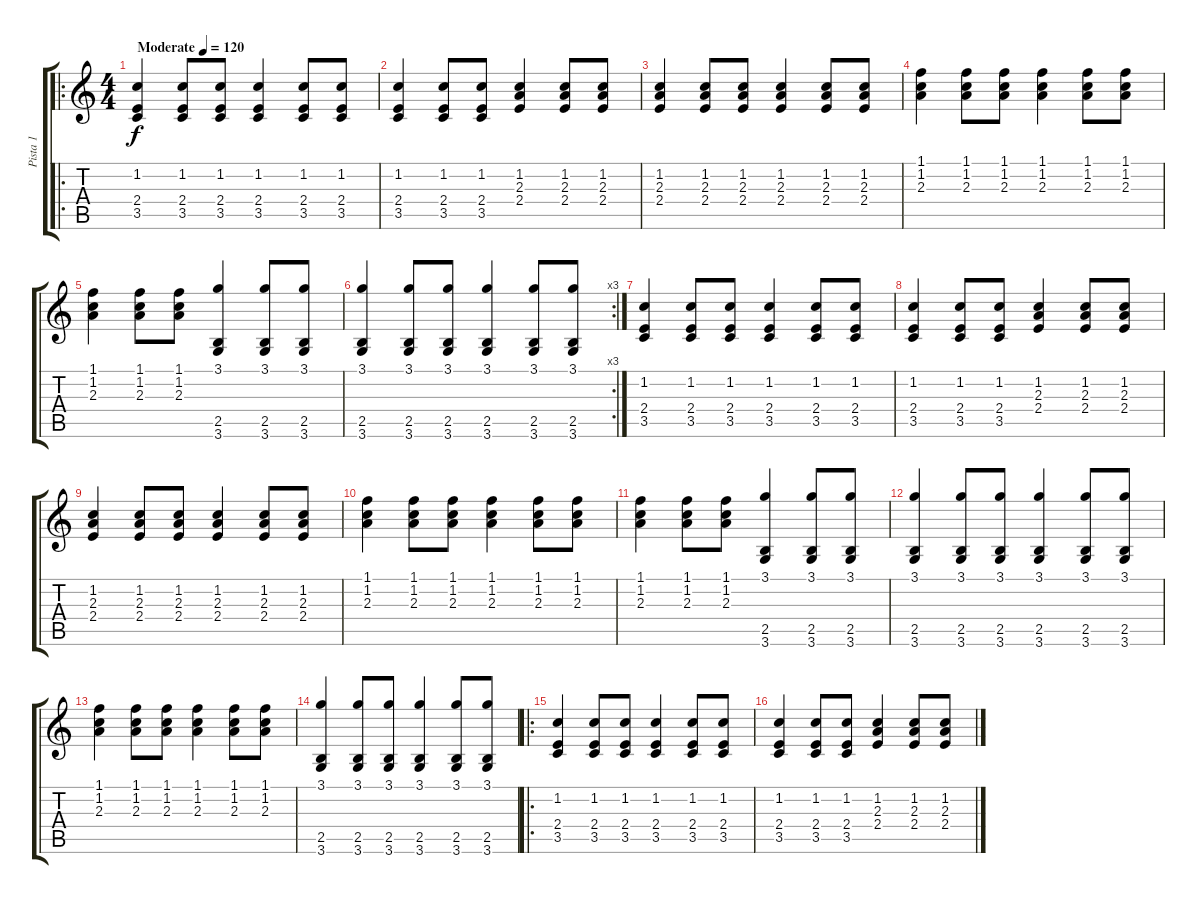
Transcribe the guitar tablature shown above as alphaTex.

\track ("Pista 1" "Pista 1") {instrument acousticguitarsteel}
\staff {score tabs}
\tuning (E4 B3 G3 D3 A2 E2) {hide}
\ro
\ts (4 4)
\tempo (120 "Moderate")
\clef g2
\ks c
(1.2 2.4 3.5).4{dy f instrument acousticguitarsteel} (1.2 2.4 3.5).8 (1.2 2.4 3.5).8 (1.2 2.4 3.5).4 (1.2 2.4 3.5).8 (1.2 2.4 3.5).8 |
(1.2 2.4 3.5).4 (1.2 2.4 3.5).8 (1.2 2.4 3.5).8 (1.2 2.3 2.4).4 (1.2 2.3 2.4).8 (1.2 2.3 2.4).8 |
(1.2 2.3 2.4).4 (1.2 2.3 2.4).8 (1.2 2.3 2.4).8 (1.2 2.3 2.4).4 (1.2 2.3 2.4).8 (1.2 2.3 2.4).8 |
(1.1 1.2 2.3).4 (1.1 1.2 2.3).8 (1.1 1.2 2.3).8 (1.1 1.2 2.3).4 (1.1 1.2 2.3).8 (1.1 1.2 2.3).8 |
(1.1 1.2 2.3).4 (1.1 1.2 2.3).8 (1.1 1.2 2.3).8 (3.1 2.5 3.6).4 (3.1 2.5 3.6).8 (3.1 2.5 3.6).8 |
\rc 3
(3.1 2.5 3.6).4 (3.1 2.5 3.6).8 (3.1 2.5 3.6).8 (3.1 2.5 3.6).4 (3.1 2.5 3.6).8 (3.1 2.5 3.6).8 |
(1.2 2.4 3.5).4 (1.2 2.4 3.5).8 (1.2 2.4 3.5).8 (1.2 2.4 3.5).4 (1.2 2.4 3.5).8 (1.2 2.4 3.5).8 |
(1.2 2.4 3.5).4 (1.2 2.4 3.5).8 (1.2 2.4 3.5).8 (1.2 2.3 2.4).4 (1.2 2.3 2.4).8 (1.2 2.3 2.4).8 |
(1.2 2.3 2.4).4 (1.2 2.3 2.4).8 (1.2 2.3 2.4).8 (1.2 2.3 2.4).4 (1.2 2.3 2.4).8 (1.2 2.3 2.4).8 |
(1.1 1.2 2.3).4 (1.1 1.2 2.3).8 (1.1 1.2 2.3).8 (1.1 1.2 2.3).4 (1.1 1.2 2.3).8 (1.1 1.2 2.3).8 |
(1.1 1.2 2.3).4 (1.1 1.2 2.3).8 (1.1 1.2 2.3).8 (3.1 2.5 3.6).4 (3.1 2.5 3.6).8 (3.1 2.5 3.6).8 |
(3.1 2.5 3.6).4 (3.1 2.5 3.6).8 (3.1 2.5 3.6).8 (3.1 2.5 3.6).4 (3.1 2.5 3.6).8 (3.1 2.5 3.6).8 |
(1.1 1.2 2.3).4 (1.1 1.2 2.3).8 (1.1 1.2 2.3).8 (1.1 1.2 2.3).4 (1.1 1.2 2.3).8 (1.1 1.2 2.3).8 |
(3.1 2.5 3.6).4 (3.1 2.5 3.6).8 (3.1 2.5 3.6).8 (3.1 2.5 3.6).4 (3.1 2.5 3.6).8 (3.1 2.5 3.6).8 |
\ro
(1.2 2.4 3.5).4 (1.2 2.4 3.5).8 (1.2 2.4 3.5).8 (1.2 2.4 3.5).4 (1.2 2.4 3.5).8 (1.2 2.4 3.5).8 |
(1.2 2.4 3.5).4 (1.2 2.4 3.5).8 (1.2 2.4 3.5).8 (1.2 2.3 2.4).4 (1.2 2.3 2.4).8 (1.2 2.3 2.4).8
